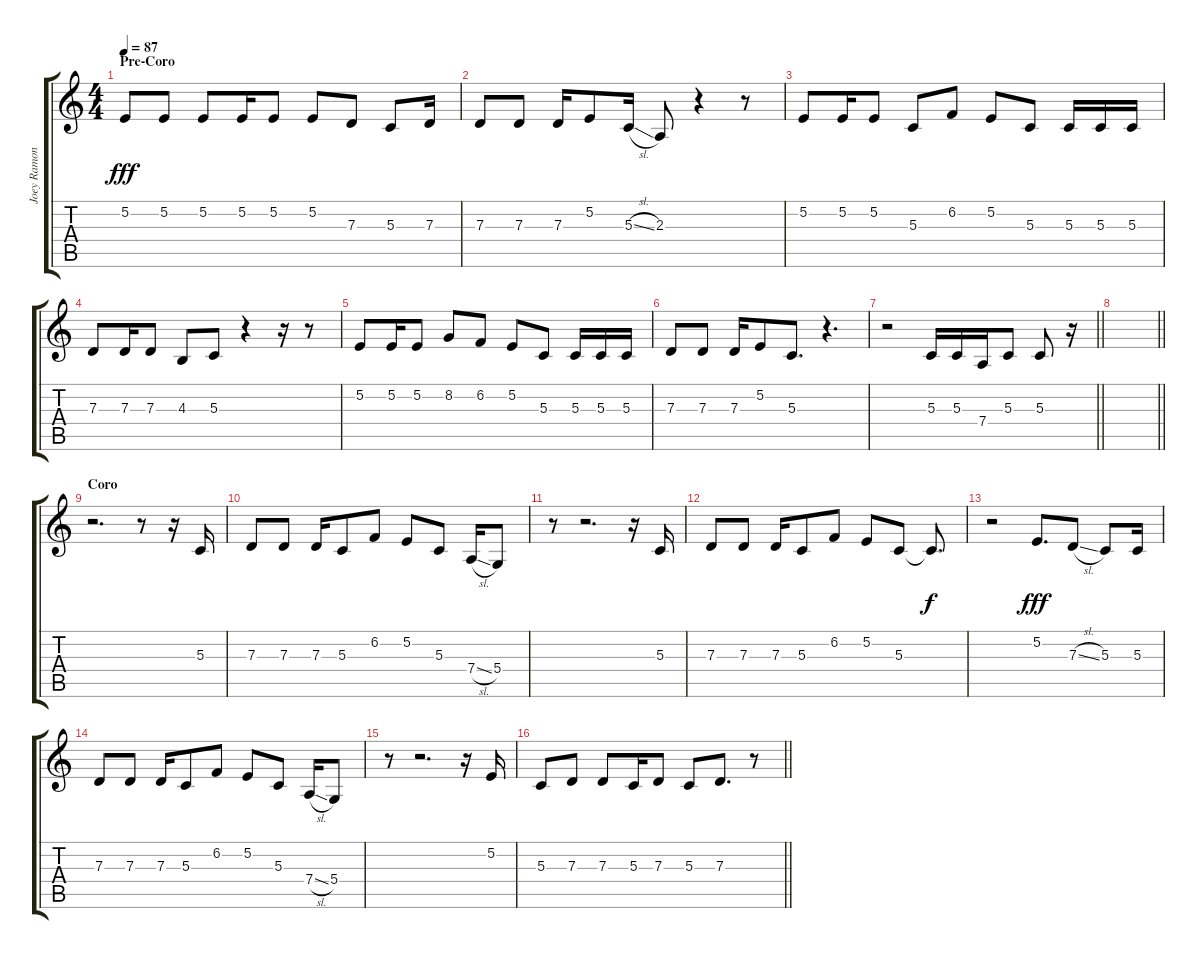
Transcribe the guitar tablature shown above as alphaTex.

\track ("Joey Ramone " "Joey Ramon") {instrument synthbrass1}
\staff {score tabs}
\tuning (E4 B3 G3 D3 A2 E2) {hide}
\ts (4 4)
\section ("" "Pre-Coro")
\tempo 87
\clef g2
\ks c
5.2.8{dy fff} 5.2.8 5.2.8 5.2.16 5.2.8 5.2.8 7.3.8 5.3.8 7.3.16 |
7.3.8 7.3.8 7.3.16 5.2.8 5.3{sl}.16 2.3.8 r.4 r.8 |
5.2.8 5.2.16 5.2.8 5.3.8 6.2.8 5.2.8 5.3.8 5.3.16 5.3.16 5.3.16 |
7.3.8 7.3.16 7.3.8 4.3.8 5.3.8 r.4 r.16 r.8 |
5.2.8 5.2.16 5.2.8 8.2.8 6.2.8 5.2.8 5.3.8 5.3.16 5.3.16 5.3.16 |
7.3.8 7.3.8 7.3.16 5.2.8 5.3.8{d} r.4{d} |
\barLineRight lightlight
r.2 5.3.16 5.3.16 7.4.16 5.3.8 5.3.8 r.16 |
\barLineRight lightlight
|
\section ("" "Coro")
r.2{d} r.8 r.16 5.3.16 |
7.3.8 7.3.8 7.3.16 5.3.8 6.2.8 5.2.8 5.3.8 7.4{sl}.16 5.4.8 |
r.8 r.2{d} r.16 5.3.16 |
7.3.8 7.3.8 7.3.16 5.3.8 6.2.8 5.2.8 5.3.8 5.3{t}.8{d dy f} |
r.2 5.2.8{d dy fff} 7.3{sl}.8 5.3.8 5.3.16 |
7.3.8 7.3.8 7.3.16 5.3.8 6.2.8 5.2.8 5.3.8 7.4{sl}.16 5.4.8 |
r.8 r.2{d} r.16 5.2.16 |
\barLineRight lightlight
5.3.8 7.3.8 7.3.8 5.3.16 7.3.8 5.3.8 7.3.8{d} r.8
